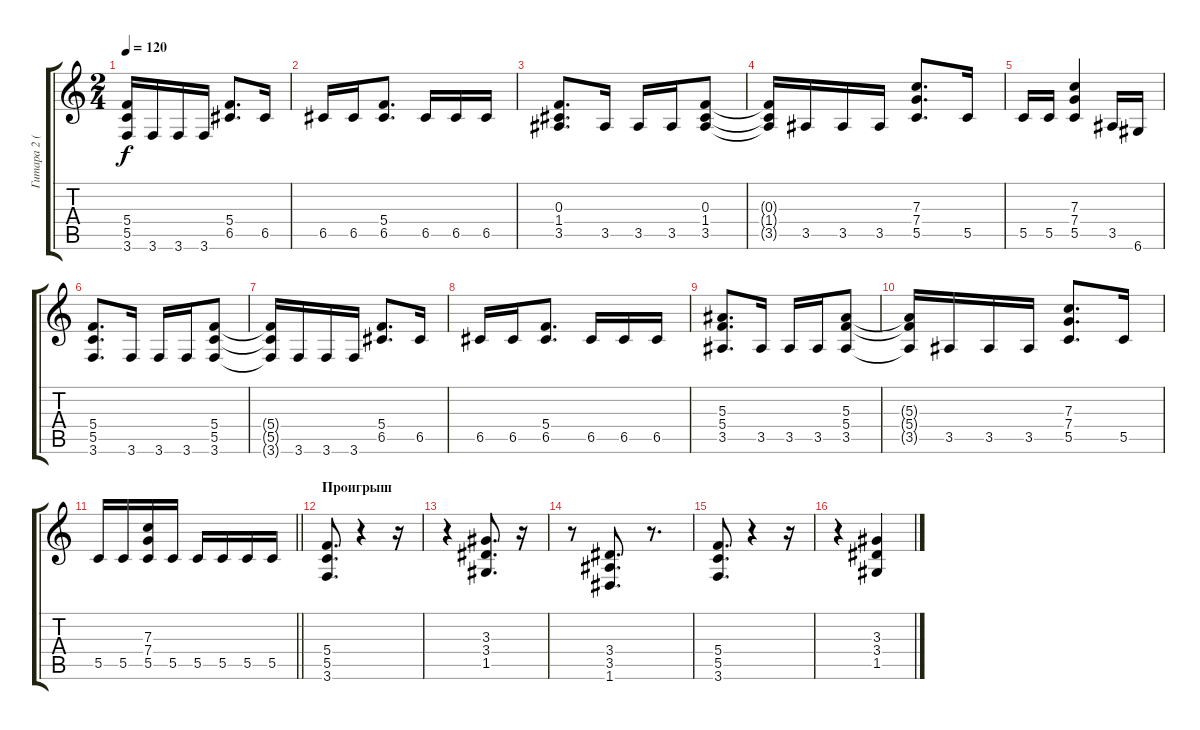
\track ("Гитара 2 (2)" "Гитара 2 (") {instrument distortionguitar}
\staff {score tabs}
\tuning (D4 A3 F3 C3 G2 D2) {hide}
\ts (2 4)
\tempo 120
\clef g2
\ks c
(5.4{t} 5.5{t} 3.6{t}).16{dy f} 3.6.16 3.6.16 3.6.16 (5.4 6.5).8{d} 6.5.16 |
6.5.16 6.5.16 (5.4 6.5).8{d} 6.5.16 6.5.16 6.5.16 |
(0.3 1.4 3.5).8{d} 3.5.16 3.5.16 3.5.16 (0.3 1.4 3.5).8 |
(0.3{t} 1.4{t} 3.5{t}).16 3.5.16 3.5.16 3.5.16 (7.3 7.4 5.5).8{d} 5.5.16 |
5.5.16 5.5.16 (7.3 7.4 5.5).4 3.5.16 6.6.16 |
(5.4 5.5 3.6).8{d} 3.6.16 3.6.16 3.6.16 (5.4 5.5 3.6).8 |
(5.4{t} 5.5{t} 3.6{t}).16 3.6.16 3.6.16 3.6.16 (5.4 6.5).8{d} 6.5.16 |
6.5.16 6.5.16 (5.4 6.5).8{d} 6.5.16 6.5.16 6.5.16 |
(5.3 5.4 3.5).8{d} 3.5.16 3.5.16 3.5.16 (5.3 5.4 3.5).8 |
(5.3{t} 5.4{t} 3.5{t}).16 3.5.16 3.5.16 3.5.16 (7.3 7.4 5.5).8{d} 5.5.16 |
\barLineRight lightlight
5.5.16 5.5.16 (7.3 7.4 5.5).16 5.5.16 5.5.16 5.5.16 5.5.16 5.5.16 |
\section ("" "Проигрыш")
(5.4 5.5 3.6).8{d} r.4 r.16 |
r.4 (3.3 3.4 1.5).8{d} r.16 |
r.8 (3.4 3.5 1.6).8{d} r.8{d} |
(5.4 5.5 3.6).8{d} r.4 r.16 |
r.4 (3.3 3.4 1.5).4
